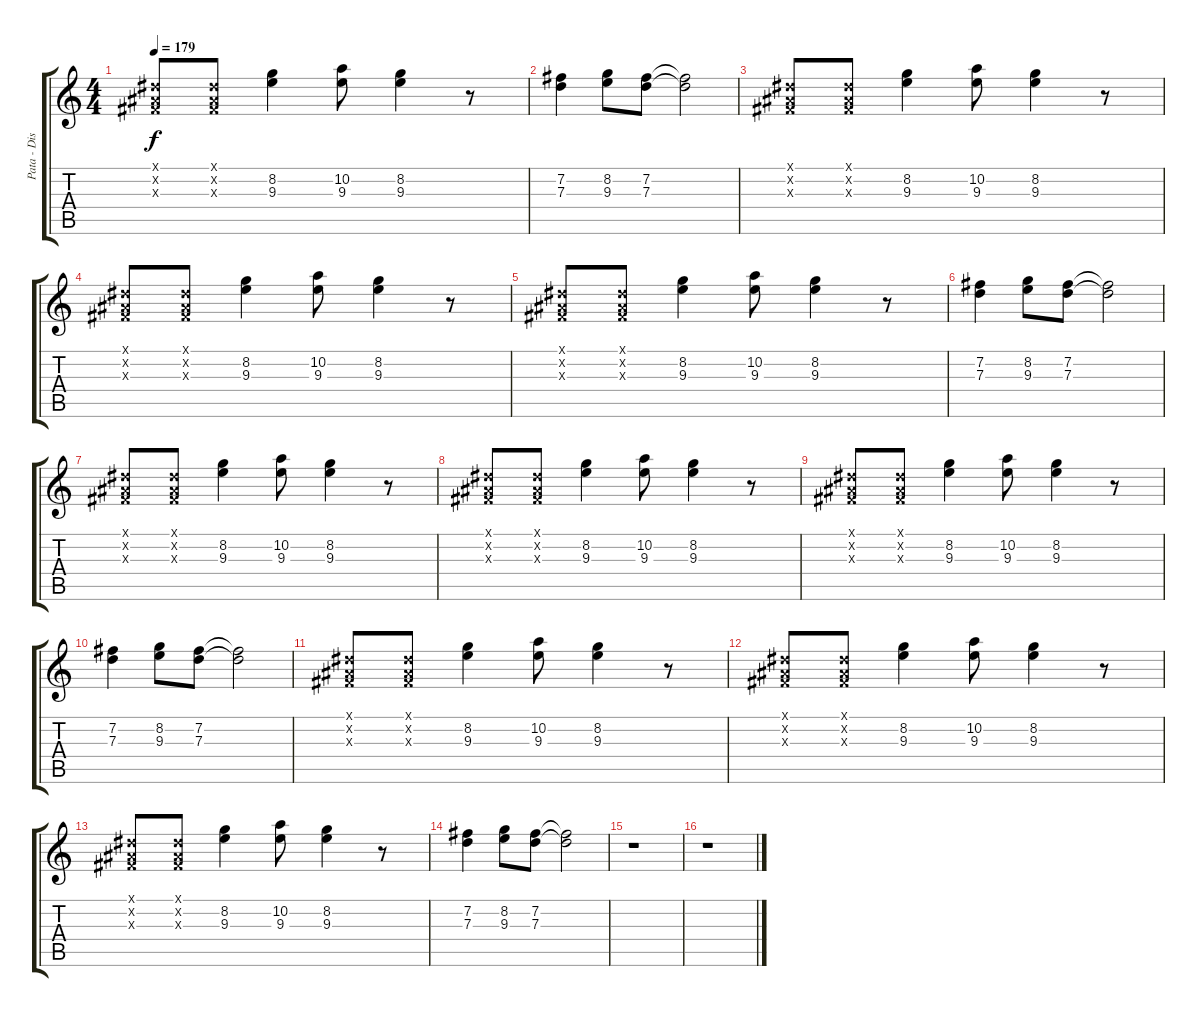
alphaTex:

\track ("Pata - Distorsion" "Pata - Dis") {instrument distortionguitar}
\staff {score tabs}
\tuning (E4 B3 G3 D3 A2 E2) {hide}
\ts (4 4)
\tempo 179
\clef g2
\ks c
(-1.1{x} -1.2{x} -1.3{x}).8{dy f} (-1.1{x} -1.2{x} -1.3{x}).8 (8.2 9.3).4 (10.2 9.3).8 (8.2 9.3).4 r.8 |
(7.2 7.3).4 (8.2 9.3).8 (7.2 7.3).8 (7.2{t} 7.3{t}).2 |
(-1.1{x} -1.2{x} -1.3{x}).8 (-1.1{x} -1.2{x} -1.3{x}).8 (8.2 9.3).4 (10.2 9.3).8 (8.2 9.3).4 r.8 |
(-1.1{x} -1.2{x} -1.3{x}).8 (-1.1{x} -1.2{x} -1.3{x}).8 (8.2 9.3).4 (10.2 9.3).8 (8.2 9.3).4 r.8 |
(-1.1{x} -1.2{x} -1.3{x}).8 (-1.1{x} -1.2{x} -1.3{x}).8 (8.2 9.3).4 (10.2 9.3).8 (8.2 9.3).4 r.8 |
(7.2 7.3).4 (8.2 9.3).8 (7.2 7.3).8 (7.2{t} 7.3{t}).2 |
(-1.1{x} -1.2{x} -1.3{x}).8 (-1.1{x} -1.2{x} -1.3{x}).8 (8.2 9.3).4 (10.2 9.3).8 (8.2 9.3).4 r.8 |
(-1.1{x} -1.2{x} -1.3{x}).8 (-1.1{x} -1.2{x} -1.3{x}).8 (8.2 9.3).4 (10.2 9.3).8 (8.2 9.3).4 r.8 |
(-1.1{x} -1.2{x} -1.3{x}).8 (-1.1{x} -1.2{x} -1.3{x}).8 (8.2 9.3).4 (10.2 9.3).8 (8.2 9.3).4 r.8 |
(7.2 7.3).4 (8.2 9.3).8 (7.2 7.3).8 (7.2{t} 7.3{t}).2 |
(-1.1{x} -1.2{x} -1.3{x}).8 (-1.1{x} -1.2{x} -1.3{x}).8 (8.2 9.3).4 (10.2 9.3).8 (8.2 9.3).4 r.8 |
(-1.1{x} -1.2{x} -1.3{x}).8 (-1.1{x} -1.2{x} -1.3{x}).8 (8.2 9.3).4 (10.2 9.3).8 (8.2 9.3).4 r.8 |
(-1.1{x} -1.2{x} -1.3{x}).8 (-1.1{x} -1.2{x} -1.3{x}).8 (8.2 9.3).4 (10.2 9.3).8 (8.2 9.3).4 r.8 |
(7.2 7.3).4 (8.2 9.3).8 (7.2 7.3).8 (7.2{t} 7.3{t}).2 |
r.1 |
r.1
